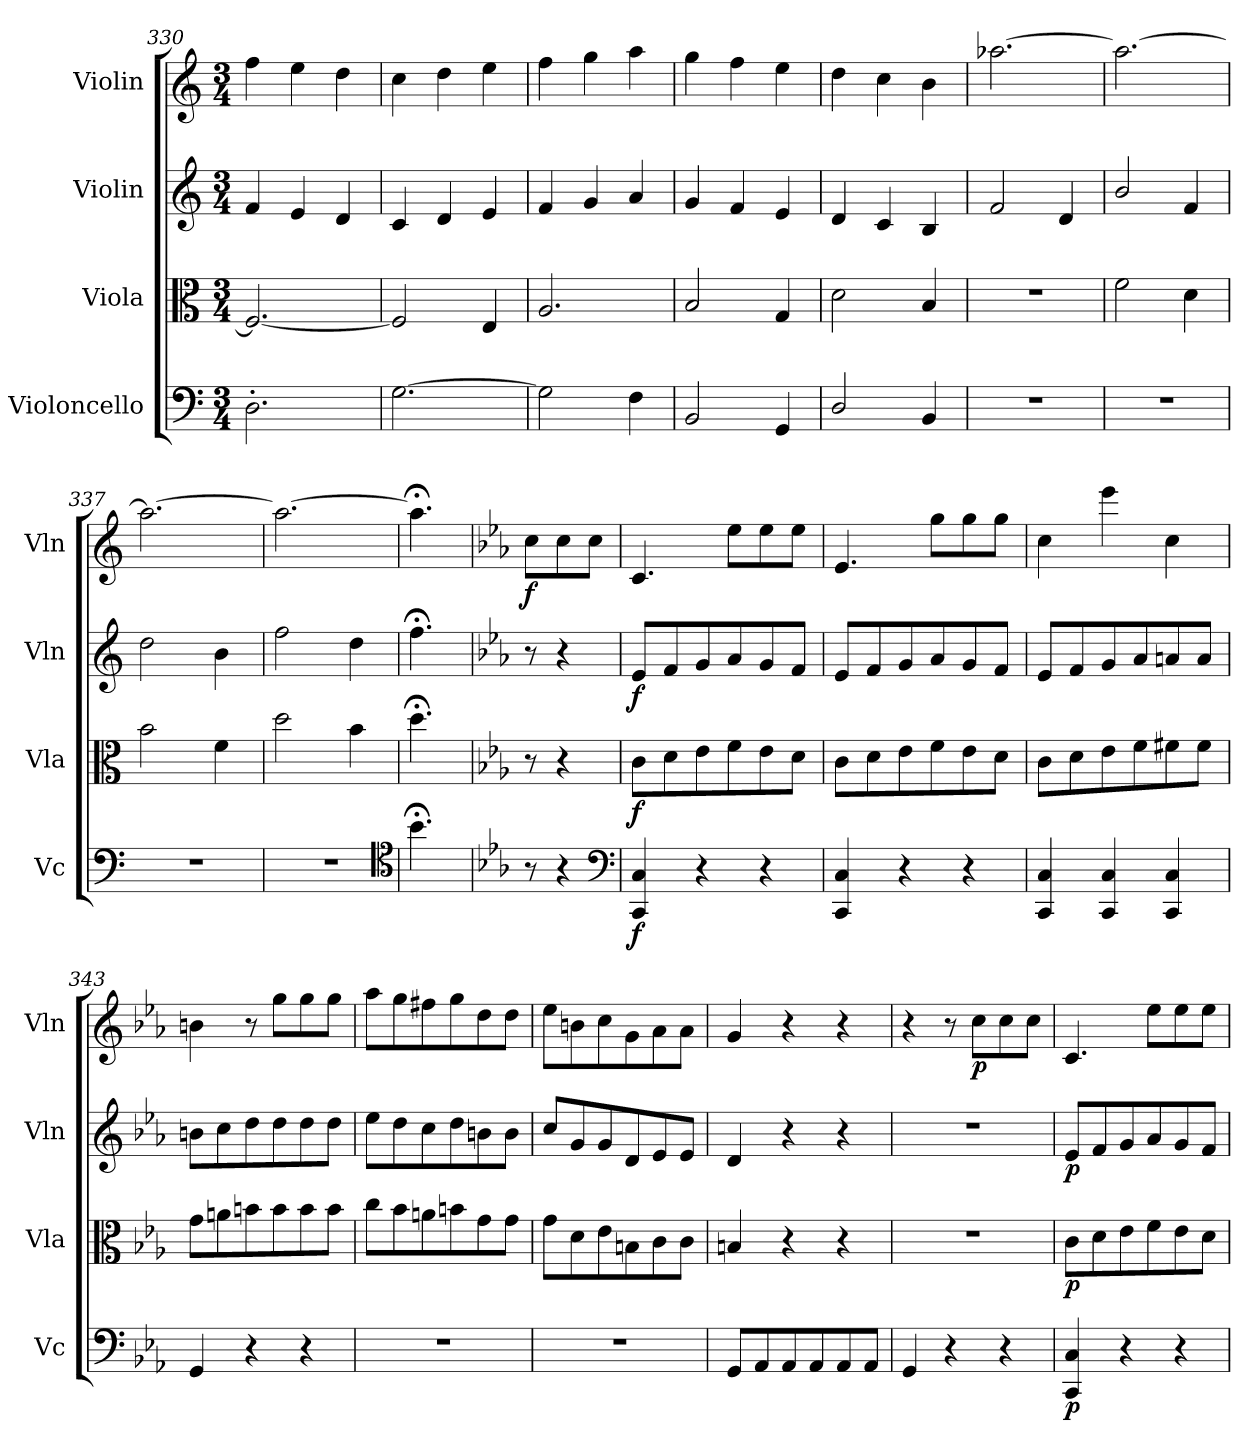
**kern	**dynam	**kern	**dynam	**kern	**dynam	**kern	**dynam
*part4	*part4	*part3	*part3	*part2	*part2	*part1	*part1
*staff4	*staff4	*staff3	*staff3	*staff2	*staff2	*staff1	*staff1
*I"Violoncello	*	*I"Viola	*	*I"Violin	*	*I"Violin	*
*I'Vc	*	*I'Vla	*	*I'Vln	*	*I'Vln	*
*clefF4	*	*clefC3	*	*clefG2	*	*clefG2	*
*k[]	*	*k[]	*	*k[]	*	*k[]	*
*M3/4	*	*M3/4	*	*M3/4	*	*M3/4	*
=330	=330	=330	=330	=330	=330	=330	=330
2.D'\	.	2.F/_	.	4f/	.	4ff\	.
.	.	.	.	4e/	.	4ee\	.
.	.	.	.	4d/	.	4dd\	.
=331	=331	=331	=331	=331	=331	=331	=331
[2.G\	.	2F/]	.	4c/	.	4cc\	.
.	.	.	.	4d/	.	4dd\	.
.	.	4E/	.	4e/	.	4ee\	.
=332	=332	=332	=332	=332	=332	=332	=332
2G\]	.	2.A/	.	4f/	.	4ff\	.
.	.	.	.	4g/	.	4gg\	.
4F\	.	.	.	4a/	.	4aa\	.
=333	=333	=333	=333	=333	=333	=333	=333
2BB/	.	2B/	.	4g/	.	4gg\	.
.	.	.	.	4f/	.	4ff\	.
4GG/	.	4G/	.	4e/	.	4ee\	.
=334	=334	=334	=334	=334	=334	=334	=334
2D/	.	2d\	.	4d/	.	4dd\	.
.	.	.	.	4c/	.	4cc\	.
4BB/	.	4B/	.	4B/	.	4b\	.
=335	=335	=335	=335	=335	=335	=335	=335
2.r	.	2.r	.	2f/	.	[2.aa-X\	.
.	.	.	.	4d/	.	.	.
=336	=336	=336	=336	=336	=336	=336	=336
2.r	.	2f\	.	2b/	.	2.aa-\_	.
.	.	4d\	.	4f/	.	.	.
=337	=337	=337	=337	=337	=337	=337	=337
2.r	.	2b\	.	2dd\	.	2.aa-\_	.
.	.	4f\	.	4b\	.	.	.
=338	=338	=338	=338	=338	=338	=338	=338
2.r	.	2dd\	.	2ff\	.	2.aa-\_	.
.	.	4b\	.	4dd\	.	.	.
*clefC4	*	*	*	*	*	*	*
=339	=339	=339	=339	=339	=339	=339	=339
4.b;<\	.	4.dd;<\	.	4.ff;<\	.	4.aa-;<\]	.
=	=	=	=	=	=	=	=
*k[b-e-a-]	*	*k[b-e-a-]	*	*k[b-e-a-]	*	*k[b-e-a-]	*
*	*	*	*	*	*	*MM240	*
8r	.	8r	.	8r	.	8cc\L	f
4r	.	4r	.	4r	.	8cc\	.
.	.	.	.	.	.	8cc\J	.
*clefF4	*	*	*	*	*	*	*
=340	=340	=340	=340	=340	=340	=340	=340
4CC/ 4C/	f	8c\L	f	8e-/L	f	4.c/	.
.	.	8d\	.	8f/	.	.	.
4r	.	8e-\	.	8g/	.	.	.
.	.	8f\	.	8a-/	.	8ee-\L	.
4r	.	8e-\	.	8g/	.	8ee-\	.
.	.	8d\J	.	8f/J	.	8ee-\J	.
=341	=341	=341	=341	=341	=341	=341	=341
4CC/ 4C/	.	8c\L	.	8e-/L	.	4.e-/	.
.	.	8d\	.	8f/	.	.	.
4r	.	8e-\	.	8g/	.	.	.
.	.	8f\	.	8a-/	.	8gg\L	.
4r	.	8e-\	.	8g/	.	8gg\	.
.	.	8d\J	.	8f/J	.	8gg\J	.
=342	=342	=342	=342	=342	=342	=342	=342
4CC/ 4C/	.	8c\L	.	8e-/L	.	4cc\	.
.	.	8d\	.	8f/	.	.	.
4CC/ 4C/	.	8e-\	.	8g/	.	4eee-\	.
.	.	8f\	.	8a-/	.	.	.
4CC/ 4C/	.	8f#X\	.	8an/	.	4cc\	.
.	.	8f#\J	.	8a/J	.	.	.
=343	=343	=343	=343	=343	=343	=343	=343
4GG/	.	8g\L	.	8bn\L	.	4bn\	.
.	.	8an\	.	8cc\	.	.	.
4r	.	8bn\	.	8dd\	.	8r	.
.	.	8b\	.	8dd\	.	8gg\L	.
4r	.	8b\	.	8dd\	.	8gg\	.
.	.	8b\J	.	8dd\J	.	8gg\J	.
=344	=344	=344	=344	=344	=344	=344	=344
2.r	.	8cc\L	.	8ee-\L	.	8aa-\L	.
.	.	8b-\	.	8dd\	.	8gg\	.
.	.	8an\	.	8cc\	.	8ff#X\	.
.	.	8bn\	.	8dd\	.	8gg\	.
.	.	8g\	.	8bn\	.	8dd\	.
.	.	8g\J	.	8b\J	.	8dd\J	.
=345	=345	=345	=345	=345	=345	=345	=345
2.r	.	8g\L	.	8cc/L	.	8ee-\L	.
.	.	8d\	.	8g/	.	8bn\	.
.	.	8e-\	.	8g/	.	8cc\	.
.	.	8Bn\	.	8d/	.	8g\	.
.	.	8c\	.	8e-/	.	8a-\	.
.	.	8c\J	.	8e-/J	.	8a-\J	.
=346	=346	=346	=346	=346	=346	=346	=346
8GG/L	.	4Bn/	.	4d/	.	4g/	.
8AA-/	.	.	.	.	.	.	.
8AA-/	.	4r	.	4r	.	4r	.
8AA-/	.	.	.	.	.	.	.
8AA-/	.	4r	.	4r	.	4r	.
8AA-/J	.	.	.	.	.	.	.
=347	=347	=347	=347	=347	=347	=347	=347
4GG/	.	2.r	.	2.r	.	4r	.
4r	.	.	.	.	.	8r	.
.	.	.	.	.	.	8cc\L	p
4r	.	.	.	.	.	8cc\	.
.	.	.	.	.	.	8cc\J	.
=348	=348	=348	=348	=348	=348	=348	=348
4CC/ 4C/	p	8c\L	p	8e-/L	p	4.c/	.
.	.	8d\	.	8f/	.	.	.
4r	.	8e-\	.	8g/	.	.	.
.	.	8f\	.	8a-/	.	8ee-\L	.
4r	.	8e-\	.	8g/	.	8ee-\	.
.	.	8d\J	.	8f/J	.	8ee-\J	.
=	=	=	=	=	=	=	=
*-	*-	*-	*-	*-	*-	*-	*-
